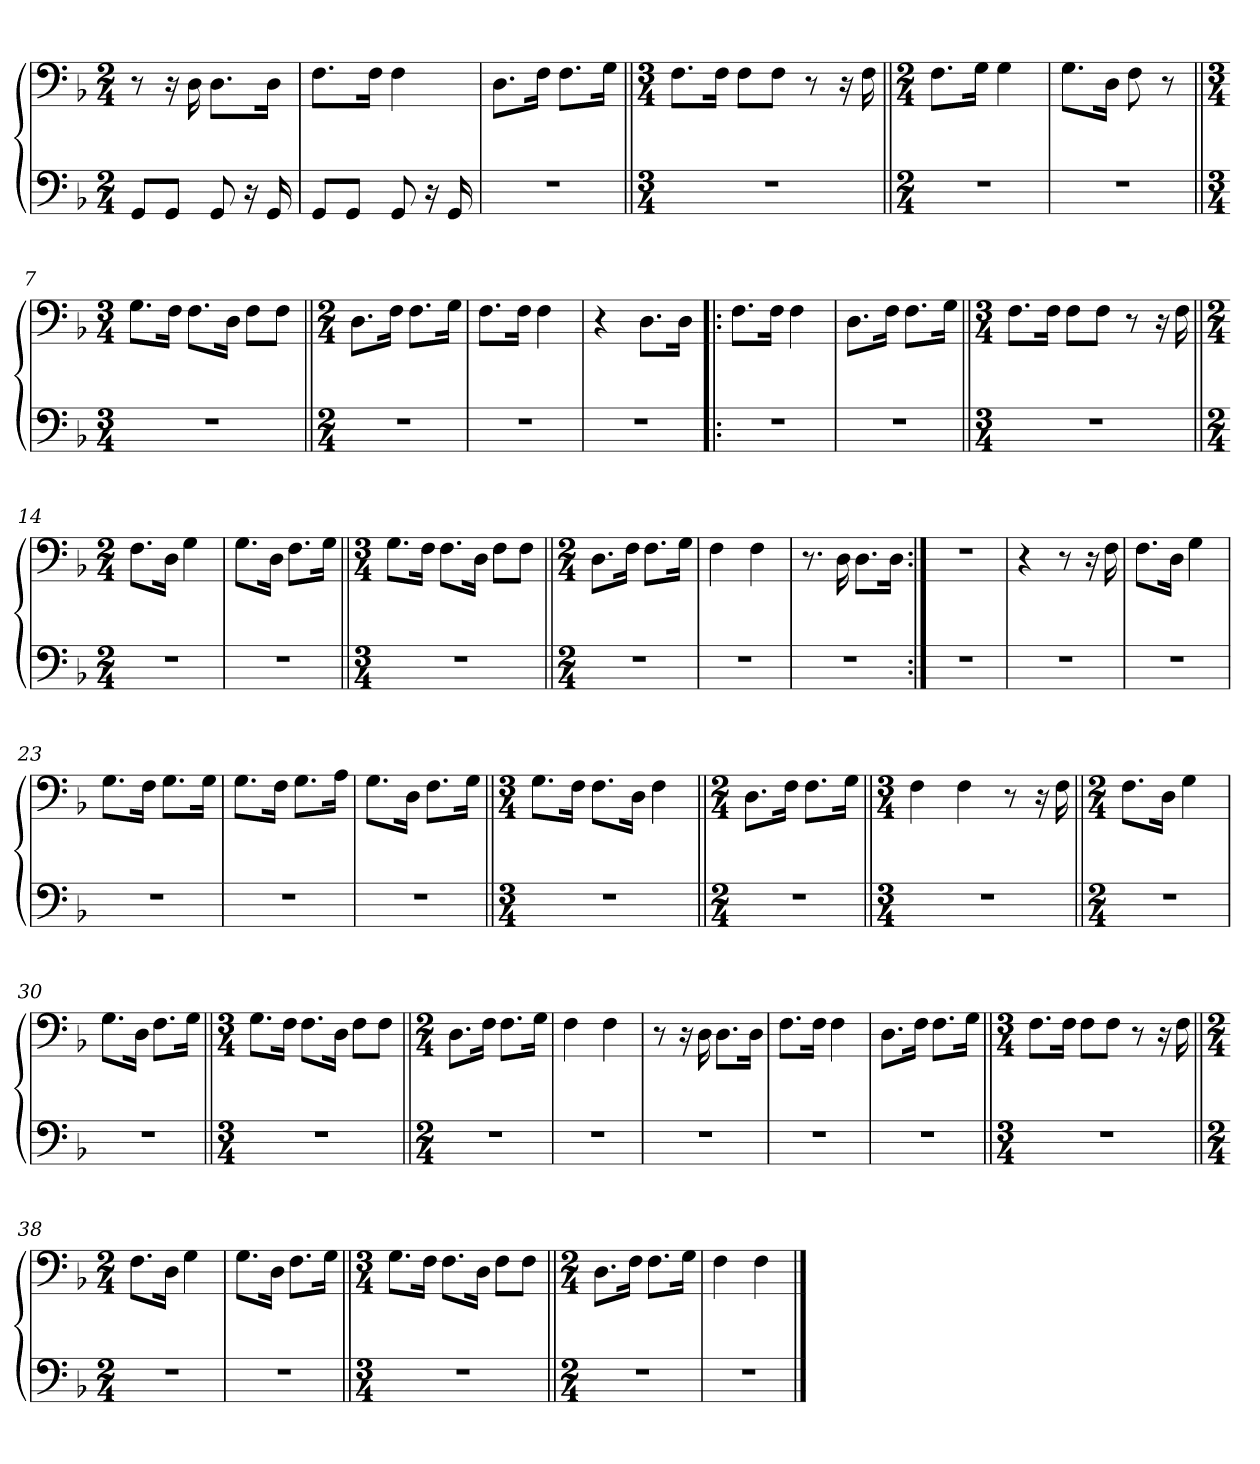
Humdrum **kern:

**kern	**kern
*part1	*part1
*staff2	*staff1
*clefF4	*clefF4
*k[b-]	*k[b-]
*M2/4	*M2/4
=1	=1
8GG/L	8r
8GG/J	16r
.	16D\
8GG/	8.D\L
16r	.
16GG/	16D\Jk
=2	=2
8GG/L	8.F\L
8GG/J	.
.	16F\Jk
8GG/	4F\
16r	.
16GG/	.
=3	=3
2r	8.D\L
.	16F\Jk
.	8.F\L
.	16G\Jk
=4||	=4||
*M3/4	*M3/4
2.r	8.F\L
.	16F\Jk
.	8F\L
.	8F\J
.	8r
.	16r
.	16F\
=5||	=5||
*M2/4	*M2/4
2r	8.F\L
.	16G\Jk
.	4G\
=6	=6
2r	8.G\L
.	16D\Jk
.	8F\
.	8r
=7||	=7||
*M3/4	*M3/4
2.r	8.G\L
.	16F\Jk
.	8.F\L
.	16D\Jk
.	8F\L
.	8F\J
=8||	=8||
*M2/4	*M2/4
2r	8.D\L
.	16F\Jk
.	8.F\L
.	16G\Jk
=9	=9
2r	8.F\L
.	16F\Jk
.	4F\
=10	=10
2r	4r
.	8.D\L
.	16D\Jk
=11!|:	=11!|:
2r	8.F\L
.	16F\Jk
.	4F\
=12	=12
2r	8.D\L
.	16F\Jk
.	8.F\L
.	16G\Jk
=13||	=13||
*M3/4	*M3/4
2.r	8.F\L
.	16F\Jk
.	8F\L
.	8F\J
.	8r
.	16r
.	16F\
=14||	=14||
*M2/4	*M2/4
2r	8.F\L
.	16D\Jk
.	4G\
=15	=15
2r	8.G\L
.	16D\Jk
.	8.F\L
.	16G\Jk
=16||	=16||
*M3/4	*M3/4
2.r	8.G\L
.	16F\Jk
.	8.F\L
.	16D\Jk
.	8F\L
.	8F\J
=17||	=17||
*M2/4	*M2/4
2r	8.D\L
.	16F\Jk
.	8.F\L
.	16G\Jk
=18	=18
2r	4F\
.	4F\
=19	=19
2r	8.r
.	16D\
.	8.D\L
.	16D\Jk
=20:|!	=20:|!
2r	2r
=21	=21
2r	4r
.	8r
.	16r
.	16F\
=22	=22
2r	8.F\L
.	16D\Jk
.	4G\
=23	=23
2r	8.G\L
.	16F\Jk
.	8.G\L
.	16G\Jk
=24	=24
2r	8.G\L
.	16F\Jk
.	8.G\L
.	16A\Jk
=25	=25
2r	8.G\L
.	16D\Jk
.	8.F\L
.	16G\Jk
=26||	=26||
*M3/4	*M3/4
2.r	8.G\L
.	16F\Jk
.	8.F\L
.	16D\Jk
.	4F\
=27||	=27||
*M2/4	*M2/4
2r	8.D\L
.	16F\Jk
.	8.F\L
.	16G\Jk
=28||	=28||
*M3/4	*M3/4
2.r	4F\
.	4F\
.	8r
.	16r
.	16F\
=29||	=29||
*M2/4	*M2/4
2r	8.F\L
.	16D\Jk
.	4G\
=30	=30
2r	8.G\L
.	16D\Jk
.	8.F\L
.	16G\Jk
=31||	=31||
*M3/4	*M3/4
2.r	8.G\L
.	16F\Jk
.	8.F\L
.	16D\Jk
.	8F\L
.	8F\J
=32||	=32||
*M2/4	*M2/4
2r	8.D\L
.	16F\Jk
.	8.F\L
.	16G\Jk
=33	=33
2r	4F\
.	4F\
=34	=34
2r	8r
.	16r
.	16D\
.	8.D\L
.	16D\Jk
=35	=35
2r	8.F\L
.	16F\Jk
.	4F\
=36	=36
2r	8.D\L
.	16F\Jk
.	8.F\L
.	16G\Jk
=37||	=37||
*M3/4	*M3/4
2.r	8.F\L
.	16F\Jk
.	8F\L
.	8F\J
.	8r
.	16r
.	16F\
=38||	=38||
*M2/4	*M2/4
2r	8.F\L
.	16D\Jk
.	4G\
=39	=39
2r	8.G\L
.	16D\Jk
.	8.F\L
.	16G\Jk
=40||	=40||
*M3/4	*M3/4
2.r	8.G\L
.	16F\Jk
.	8.F\L
.	16D\Jk
.	8F\L
.	8F\J
=41||	=41||
*M2/4	*M2/4
2r	8.D\L
.	16F\Jk
.	8.F\L
.	16G\Jk
=42	=42
2r	4F\
.	4F\
==	==
*-	*-
